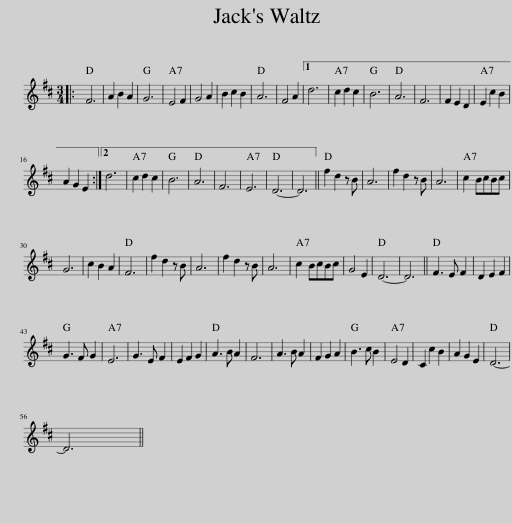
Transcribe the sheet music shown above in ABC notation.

X:1
L:1/8
M:3/4
I:linebreak $
K:D
V:1 treble
V:1
|: F6 | A2 B2 A2 | G6 | E4 F2 | G4 A2 | %5
 B2 c2 B2 | A6 | F4 A2 |1 d6 | c2 d2 c2 | %10
 B6 | A6 | F6 | F2 E2 D2 | E2 c2 B2 |$ %15
 A2 G2 E2 :|2 d6 | c2 d2 c2 | B6 | A6 | %20
 F6 | E6 | D6- | D6 || f2 d2 z B | %25
 A6 | f2 d2 z B | A6 | c2 BcBc |$ G6 | %30
 c2 B2 A2 | F6 | f2 d2 z B | A6 | f2 d2 z B | %35
 A6 | c2 BcBc | G4 E2 | D6- | D6 || %40
 F3 E F2 | D2 E2 F2 |$ G3 F G2 | E6 | G3 E F2 | %45
 E2 F2 G2 | A3 B A2 | F6 | A3 B A2 | F2 G2 A2 | %50
 B3 c B2 | E4 D2 | C2 c2 B2 | A2 G2 E2 | D6- |$ %55
 D6 || %56
